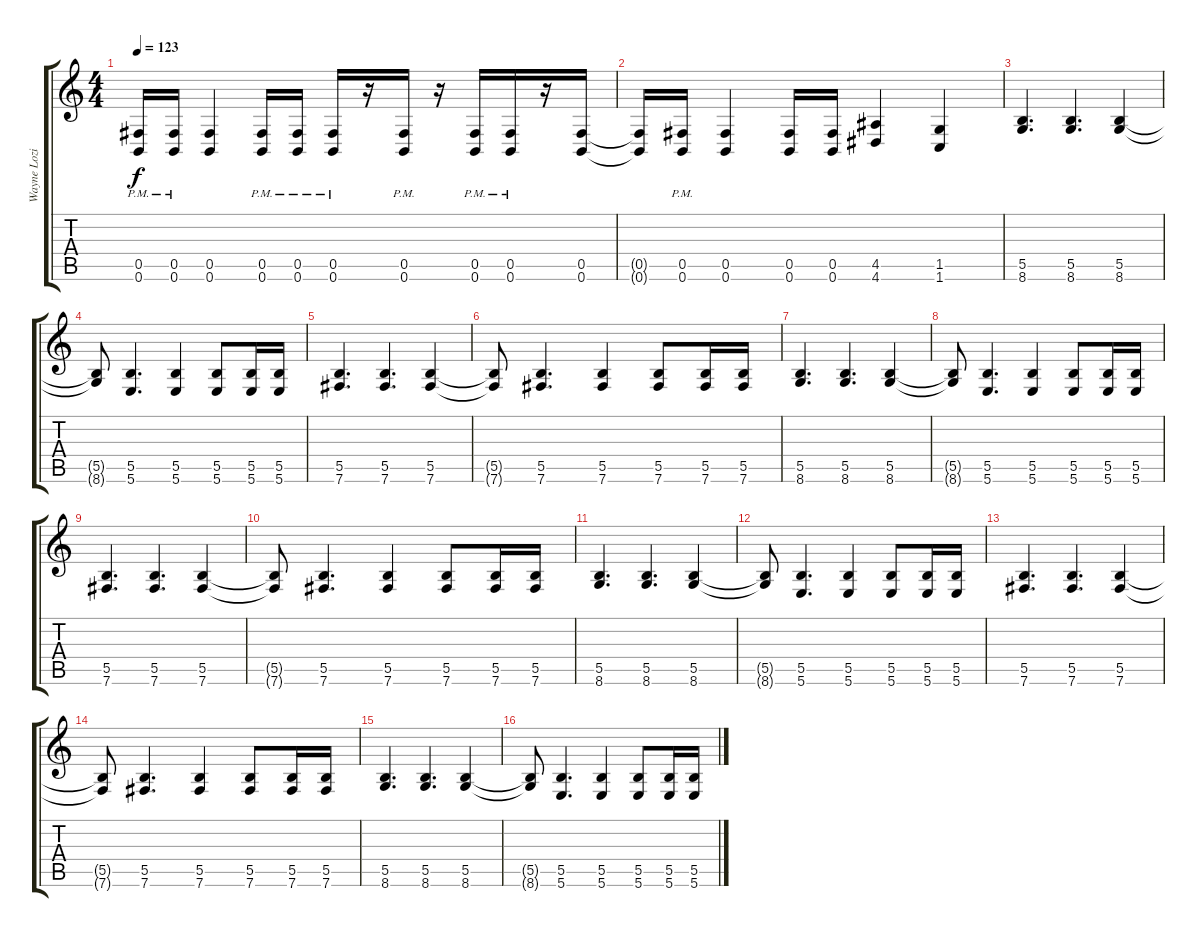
\track ("Wayne Lozinak" "Wayne Lozi") {instrument distortionguitar}
\staff {score tabs}
\tuning (Db4 Ab3 E3 B2 Gb2 B1) {hide}
\ts (4 4)
\tempo 123
\clef g2
\ks c
(0.5{pm} 0.6{pm}).16{dy f} (0.5{pm} 0.6{pm}).16 (0.5 0.6).4 (0.5{pm} 0.6{pm}).16 (0.5{pm} 0.6{pm}).16 (0.5{pm} 0.6{pm}).16 r.16 (0.5{pm} 0.6{pm}).16 r.16 (0.5{pm} 0.6{pm}).16 (0.5{pm} 0.6{pm}).16 r.16 (0.5 0.6).16 |
(0.5{t} 0.6{t}).16 (0.5{pm} 0.6{pm}).16 (0.5 0.6).4 (0.5 0.6).16 (0.5 0.6).16 (4.5 4.6).4 (1.5 1.6).4 |
(5.5 8.6).4{d} (5.5 8.6).4{d} (5.5 8.6).4 |
(5.5{t} 8.6{t}).8 (5.5 5.6).4{d} (5.5 5.6).4 (5.5 5.6).8 (5.5 5.6).16 (5.5 5.6).16 |
(5.5 7.6).4{d} (5.5 7.6).4{d} (5.5 7.6).4 |
(5.5{t} 7.6{t}).8 (5.5 7.6).4{d} (5.5 7.6).4 (5.5 7.6).8 (5.5 7.6).16 (5.5 7.6).16 |
(5.5 8.6).4{d} (5.5 8.6).4{d} (5.5 8.6).4 |
(5.5{t} 8.6{t}).8 (5.5 5.6).4{d} (5.5 5.6).4 (5.5 5.6).8 (5.5 5.6).16 (5.5 5.6).16 |
(5.5 7.6).4{d} (5.5 7.6).4{d} (5.5 7.6).4 |
(5.5{t} 7.6{t}).8 (5.5 7.6).4{d} (5.5 7.6).4 (5.5 7.6).8 (5.5 7.6).16 (5.5 7.6).16 |
(5.5 8.6).4{d} (5.5 8.6).4{d} (5.5 8.6).4 |
(5.5{t} 8.6{t}).8 (5.5 5.6).4{d} (5.5 5.6).4 (5.5 5.6).8 (5.5 5.6).16 (5.5 5.6).16 |
(5.5 7.6).4{d} (5.5 7.6).4{d} (5.5 7.6).4 |
(5.5{t} 7.6{t}).8 (5.5 7.6).4{d} (5.5 7.6).4 (5.5 7.6).8 (5.5 7.6).16 (5.5 7.6).16 |
(5.5 8.6).4{d} (5.5 8.6).4{d} (5.5 8.6).4 |
(5.5{t} 8.6{t}).8 (5.5 5.6).4{d} (5.5 5.6).4 (5.5 5.6).8 (5.5 5.6).16 (5.5 5.6).16
